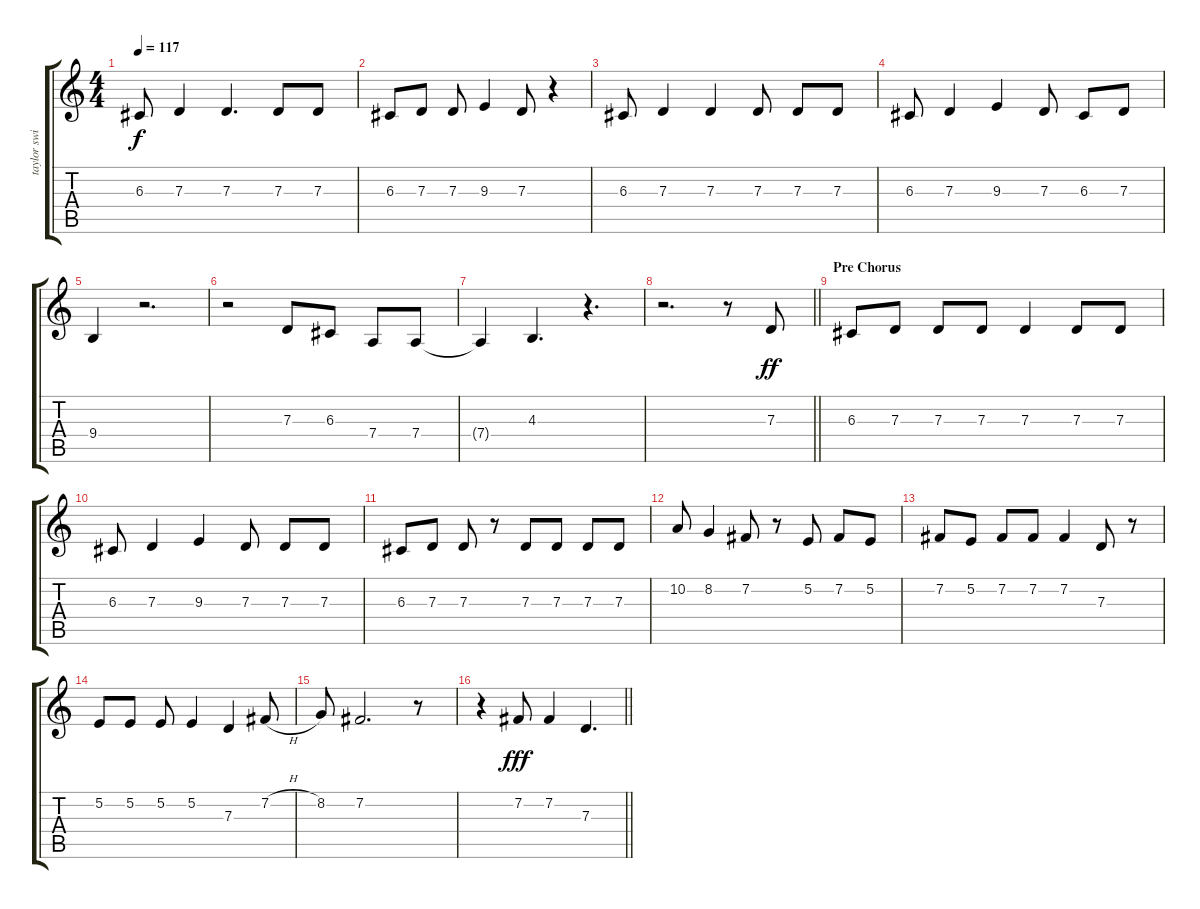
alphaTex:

\track ("taylor swift" "taylor swi") {instrument clarinet}
\staff {score tabs}
\tuning (E4 B3 G3 D3 A2 E2) {hide}
\ts (4 4)
\tempo 117
\clef g2
\ks c
6.3.8{dy f} 7.3.4 7.3.4{d} 7.3.8 7.3.8 |
6.3.8 7.3.8 7.3.8 9.3.4 7.3.8 r.4 |
6.3.8 7.3.4 7.3.4 7.3.8 7.3.8 7.3.8 |
6.3.8 7.3.4 9.3.4 7.3.8 6.3.8 7.3.8 |
9.4.4 r.2{d} |
r.2 7.3.8 6.3.8 7.4.8 7.4.8 |
7.4{t}.4 4.3.4{d} r.4{d} |
\barLineRight lightlight
r.2{d} r.8 7.3.8{dy ff} |
\section ("" "Pre Chorus")
6.3.8 7.3.8 7.3.8 7.3.8 7.3.4 7.3.8 7.3.8 |
6.3.8 7.3.4 9.3.4 7.3.8 7.3.8 7.3.8 |
6.3.8 7.3.8 7.3.8 r.8 7.3.8 7.3.8 7.3.8 7.3.8 |
10.2.8 8.2.4 7.2.8 r.8 5.2.8 7.2.8 5.2.8 |
7.2.8 5.2.8 7.2.8 7.2.8 7.2.4 7.3.8 r.8 |
5.2.8 5.2.8 5.2.8 5.2.4 7.3.4 7.2{h}.8 |
8.2.8 7.2.2{d} r.8 |
\barLineRight lightlight
r.4 7.2.8{dy fff} 7.2.4 7.3.4{d}
